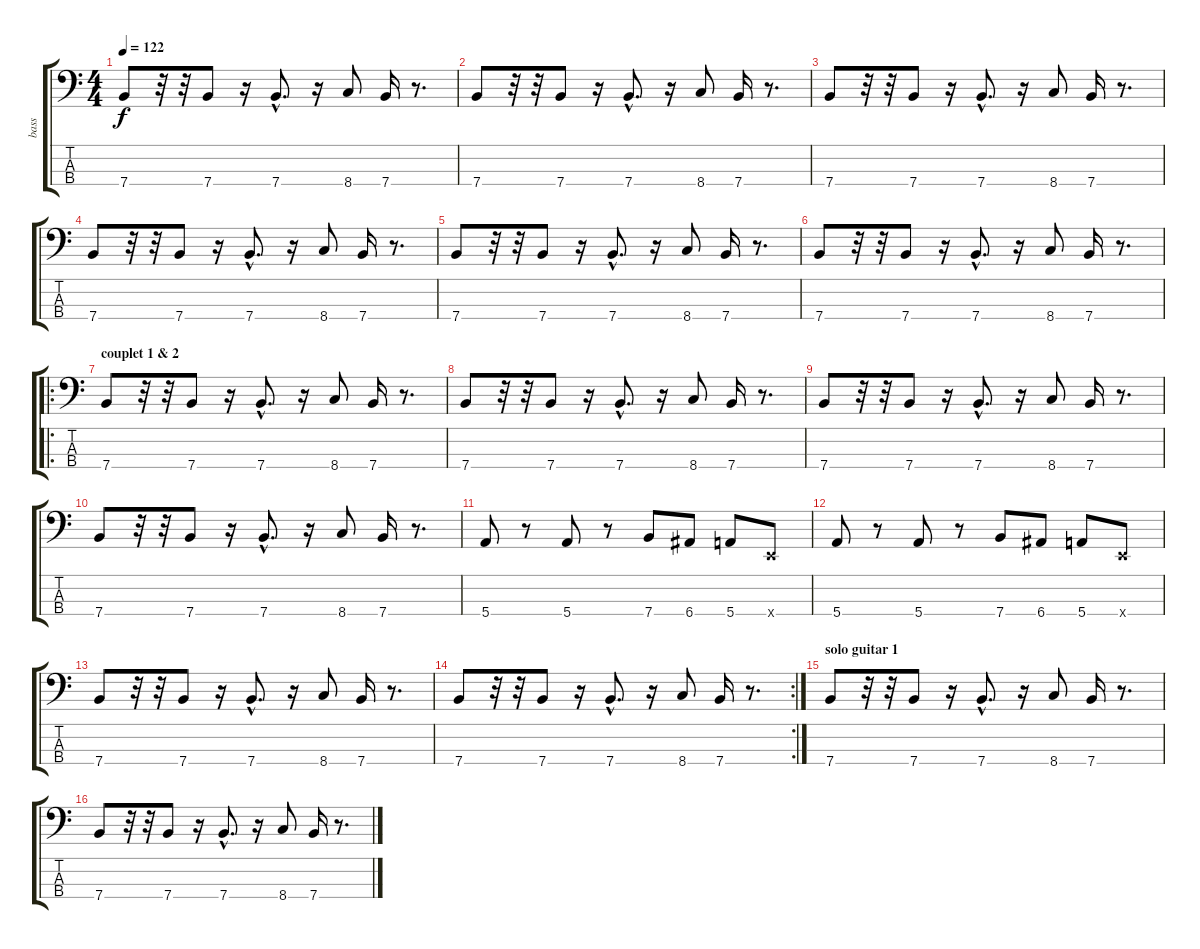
\track ("bass" "bass") {instrument electricbassfinger}
\staff {score tabs}
\tuning (G2 D2 A1 E1) {hide}
\ts (4 4)
\tempo 122
\clef f4
\ks c
7.4.8{dy f} r.32 r.32 7.4.8 r.16 7.4{hac}.8{d} r.16 8.4.8 7.4.16 r.8{d} |
7.4.8 r.32 r.32 7.4.8 r.16 7.4{hac}.8{d} r.16 8.4.8 7.4.16 r.8{d} |
7.4.8 r.32 r.32 7.4.8 r.16 7.4{hac}.8{d} r.16 8.4.8 7.4.16 r.8{d} |
7.4.8 r.32 r.32 7.4.8 r.16 7.4{hac}.8{d} r.16 8.4.8 7.4.16 r.8{d} |
7.4.8 r.32 r.32 7.4.8 r.16 7.4{hac}.8{d} r.16 8.4.8 7.4.16 r.8{d} |
7.4.8 r.32 r.32 7.4.8 r.16 7.4{hac}.8{d} r.16 8.4.8 7.4.16 r.8{d} |
\ro
\section ("" "couplet 1 & 2")
7.4.8 r.32 r.32 7.4.8 r.16 7.4{hac}.8{d} r.16 8.4.8 7.4.16 r.8{d} |
7.4.8 r.32 r.32 7.4.8 r.16 7.4{hac}.8{d} r.16 8.4.8 7.4.16 r.8{d} |
7.4.8 r.32 r.32 7.4.8 r.16 7.4{hac}.8{d} r.16 8.4.8 7.4.16 r.8{d} |
7.4.8 r.32 r.32 7.4.8 r.16 7.4{hac}.8{d} r.16 8.4.8 7.4.16 r.8{d} |
5.4.8 r.8 5.4.8 r.8 7.4.8 6.4.8 5.4.8 0.4{x}.8 |
5.4.8 r.8 5.4.8 r.8 7.4.8 6.4.8 5.4.8 0.4{x}.8 |
7.4.8 r.32 r.32 7.4.8 r.16 7.4{hac}.8{d} r.16 8.4.8 7.4.16 r.8{d} |
\rc 2
7.4.8 r.32 r.32 7.4.8 r.16 7.4{hac}.8{d} r.16 8.4.8 7.4.16 r.8{d} |
\section ("" "solo guitar 1")
7.4.8 r.32 r.32 7.4.8 r.16 7.4{hac}.8{d} r.16 8.4.8 7.4.16 r.8{d} |
7.4.8 r.32 r.32 7.4.8 r.16 7.4{hac}.8{d} r.16 8.4.8 7.4.16 r.8{d}
